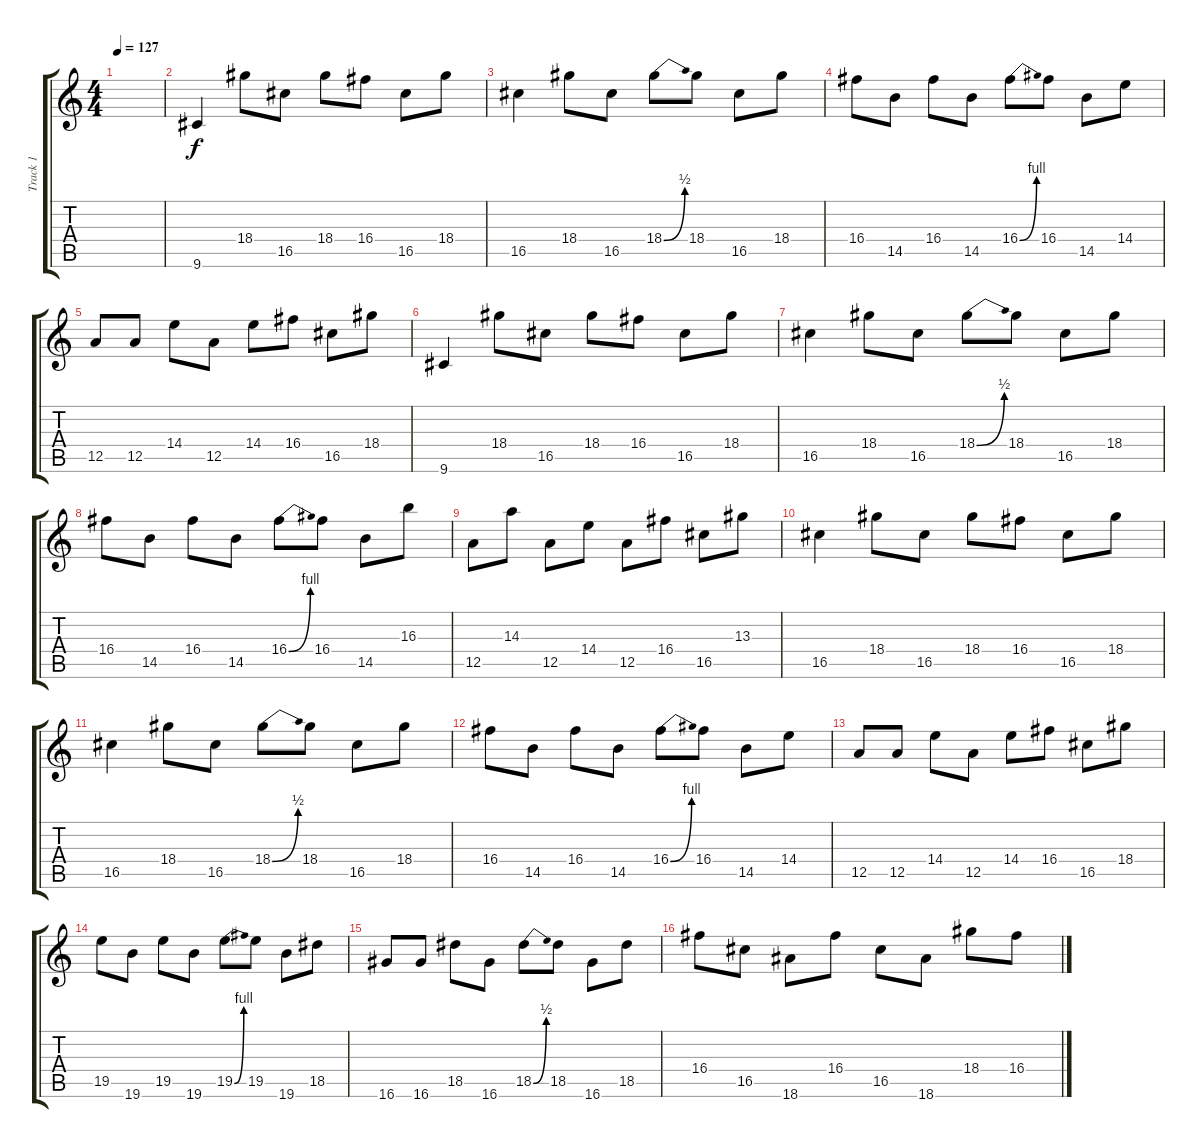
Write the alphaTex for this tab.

\track ("Track 1" "Track 1") {instrument distortionguitar}
\staff {score tabs}
\tuning (E4 B3 G3 D3 A2 E2) {hide}
\ts (4 4)
\tempo 127
\clef g2
\ks c
|
9.6.4 18.4.8 16.5.8 18.4.8 16.4.8 16.5.8 18.4.8 |
16.5.4 18.4.8 16.5.8 18.4{be (bend 0 0 60 2)}.8 18.4.8 16.5.8 18.4.8 |
16.4.8 14.5.8 16.4.8 14.5.8 16.4{be (bend 0 0 60 4)}.8 16.4.8 14.5.8 14.4.8 |
12.5.8 12.5.8 14.4.8 12.5.8 14.4.8 16.4.8 16.5.8 18.4.8 |
9.6.4 18.4.8 16.5.8 18.4.8 16.4.8 16.5.8 18.4.8 |
16.5.4 18.4.8 16.5.8 18.4{be (bend 0 0 60 2)}.8 18.4.8 16.5.8 18.4.8 |
16.4.8 14.5.8 16.4.8 14.5.8 16.4{be (bend 0 0 60 4)}.8 16.4.8 14.5.8 16.3.8 |
12.5.8 14.3.8 12.5.8 14.4.8 12.5.8 16.4.8 16.5.8 13.3.8 |
16.5.4 18.4.8 16.5.8 18.4.8 16.4.8 16.5.8 18.4.8 |
16.5.4 18.4.8 16.5.8 18.4{be (bend 0 0 60 2)}.8 18.4.8 16.5.8 18.4.8 |
16.4.8 14.5.8 16.4.8 14.5.8 16.4{be (bend 0 0 60 4)}.8 16.4.8 14.5.8 14.4.8 |
12.5.8 12.5.8 14.4.8 12.5.8 14.4.8 16.4.8 16.5.8 18.4.8 |
19.5.8 19.6.8 19.5.8 19.6.8 19.5{be (bend 0 0 60 4)}.8 19.5.8 19.6.8 18.5.8 |
16.6.8 16.6.8 18.5.8 16.6.8 18.5{be (bend 0 0 60 2)}.8 18.5.8 16.6.8 18.5.8 |
16.4.8 16.5.8 18.6.8 16.4.8 16.5.8 18.6.8 18.4.8 16.4.8
